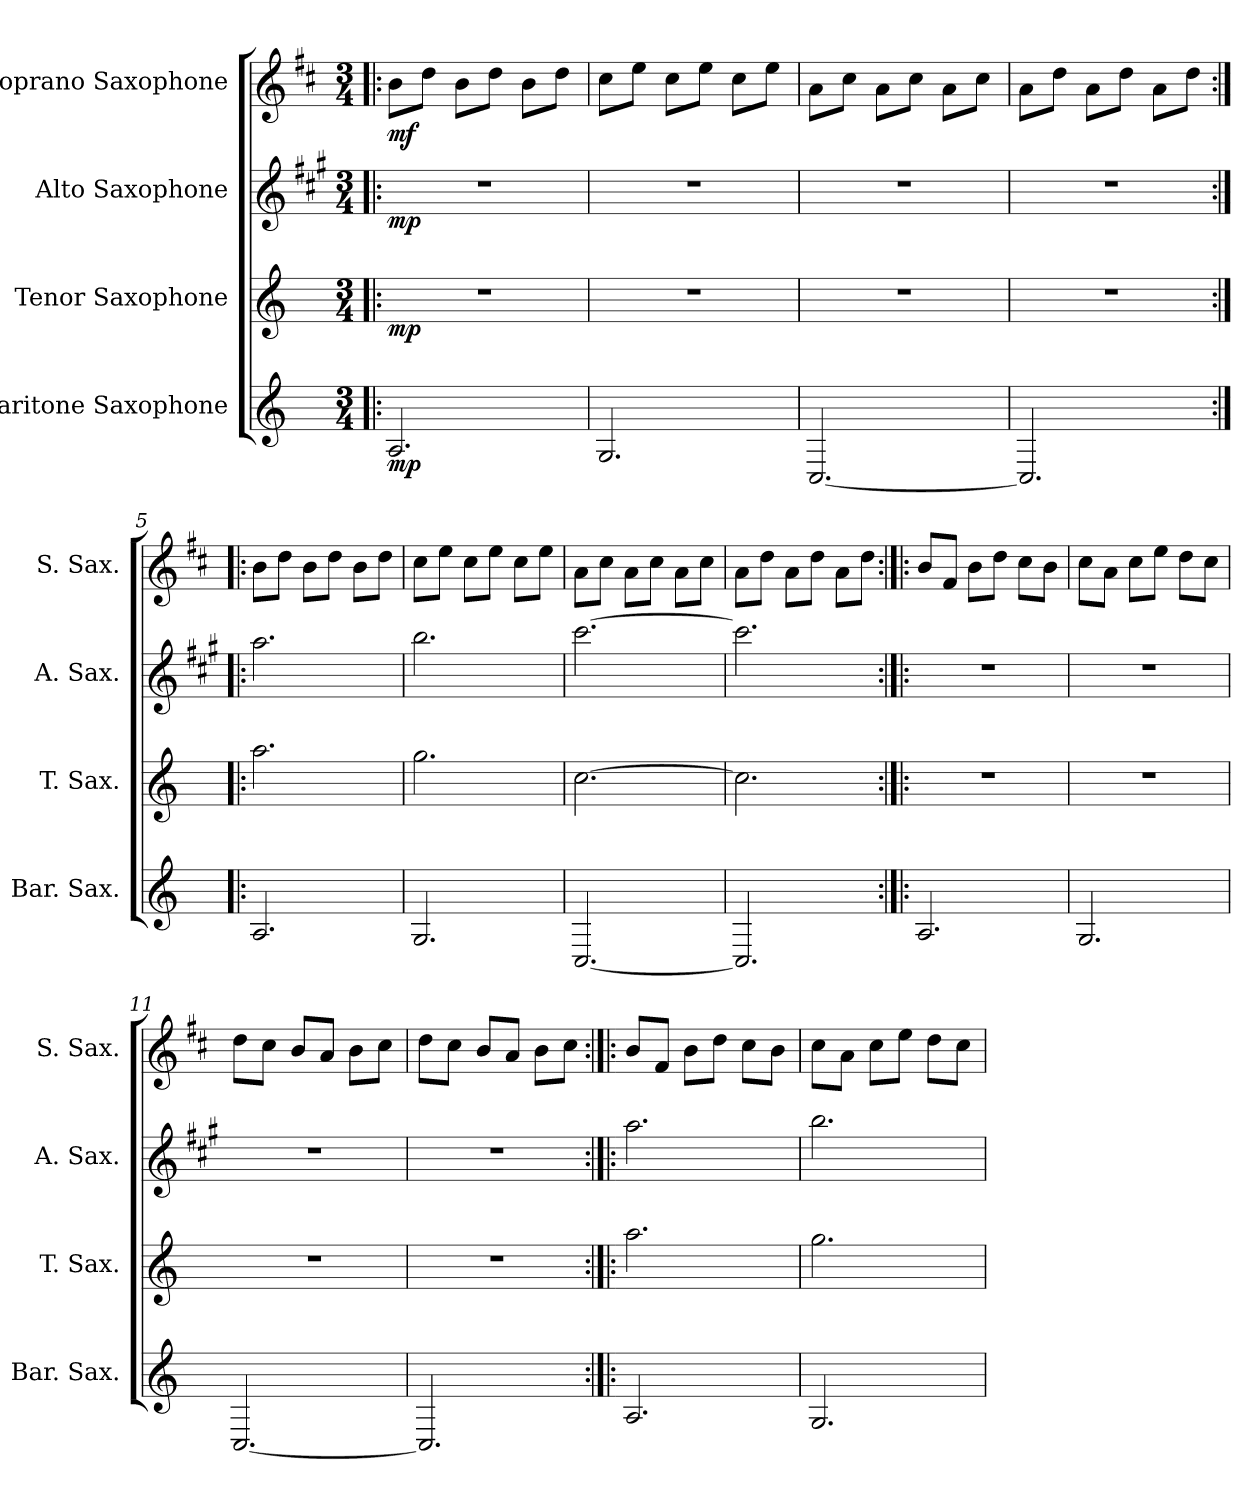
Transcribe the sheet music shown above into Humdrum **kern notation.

**kern	**dynam	**kern	**dynam	**kern	**dynam	**kern	**dynam
*part4	*part4	*part3	*part3	*part2	*part2	*part1	*part1
*staff4	*staff4	*staff3	*staff3	*staff2	*staff2	*staff1	*staff1
*I"Baritone Saxophone	*	*I"Tenor Saxophone	*	*I"Alto Saxophone	*	*I"Soprano Saxophone	*
*I'Bar. Sax.	*	*I'T. Sax.	*	*I'A. Sax.	*	*I'S. Sax.	*
*clefG2	*	*clefG2	*	*clefG2	*	*clefG2	*
*ITrd12c21	*	*ITrd8c14	*	*ITrd5c9	*	*ITrd1c2	*
*k[]	*	*k[]	*	*k[]	*	*k[]	*
*M3/4	*	*M3/4	*	*M3/4	*	*M3/4	*
*MM84	*	*MM84	*	*MM84	*	*MM84	*
=1!|:	=1!|:	=1!|:	=1!|:	=1!|:	=1!|:	=1!|:	=1!|:
!	!LO:DY:b	!	!LO:DY:b	!	!LO:DY:b	!	!LO:DY:b
2.AA/	mp	2.r	mp	2.r	mp	8a\L	mf
.	.	.	.	.	.	8cc\J	.
.	.	.	.	.	.	8a\L	.
.	.	.	.	.	.	8cc\J	.
.	.	.	.	.	.	8a\L	.
.	.	.	.	.	.	8cc\J	.
=2	=2	=2	=2	=2	=2	=2	=2
2.GG/	.	2.r	.	2.r	.	8b\L	.
.	.	.	.	.	.	8dd\J	.
.	.	.	.	.	.	8b\L	.
.	.	.	.	.	.	8dd\J	.
.	.	.	.	.	.	8b\L	.
.	.	.	.	.	.	8dd\J	.
=3	=3	=3	=3	=3	=3	=3	=3
[2.CC/	.	2.r	.	2.r	.	8g\L	.
.	.	.	.	.	.	8b\J	.
.	.	.	.	.	.	8g\L	.
.	.	.	.	.	.	8b\J	.
.	.	.	.	.	.	8g\L	.
.	.	.	.	.	.	8b\J	.
=4	=4	=4	=4	=4	=4	=4	=4
2.CC/]	.	2.r	.	2.r	.	8g\L	.
.	.	.	.	.	.	8cc\J	.
.	.	.	.	.	.	8g\L	.
.	.	.	.	.	.	8cc\J	.
.	.	.	.	.	.	8g\L	.
.	.	.	.	.	.	8cc\J	.
!!LO:LB:g=z
=5:|!|:	=5:|!|:	=5:|!|:	=5:|!|:	=5:|!|:	=5:|!|:	=5:|!|:	=5:|!|:
2.AA/	.	2.a\	.	2.cc\	.	8a\L	.
.	.	.	.	.	.	8cc\J	.
.	.	.	.	.	.	8a\L	.
.	.	.	.	.	.	8cc\J	.
.	.	.	.	.	.	8a\L	.
.	.	.	.	.	.	8cc\J	.
=6	=6	=6	=6	=6	=6	=6	=6
2.GG/	.	2.g\	.	2.dd\	.	8b\L	.
.	.	.	.	.	.	8dd\J	.
.	.	.	.	.	.	8b\L	.
.	.	.	.	.	.	8dd\J	.
.	.	.	.	.	.	8b\L	.
.	.	.	.	.	.	8dd\J	.
=7	=7	=7	=7	=7	=7	=7	=7
[2.CC/	.	[2.c\	.	[2.ee\	.	8g\L	.
.	.	.	.	.	.	8b\J	.
.	.	.	.	.	.	8g\L	.
.	.	.	.	.	.	8b\J	.
.	.	.	.	.	.	8g\L	.
.	.	.	.	.	.	8b\J	.
=8	=8	=8	=8	=8	=8	=8	=8
2.CC/]	.	2.c\]	.	2.ee\]	.	8g\L	.
.	.	.	.	.	.	8cc\J	.
.	.	.	.	.	.	8g\L	.
.	.	.	.	.	.	8cc\J	.
.	.	.	.	.	.	8g\L	.
.	.	.	.	.	.	8cc\J	.
!!LO:PB:g=z
=9:|!|:	=9:|!|:	=9:|!|:	=9:|!|:	=9:|!|:	=9:|!|:	=9:|!|:	=9:|!|:
2.AA/	.	2.r	.	2.r	.	8a/L	.
.	.	.	.	.	.	8e/J	.
.	.	.	.	.	.	8a\L	.
.	.	.	.	.	.	8cc\J	.
.	.	.	.	.	.	8b\L	.
.	.	.	.	.	.	8a\J	.
=10	=10	=10	=10	=10	=10	=10	=10
2.GG/	.	2.r	.	2.r	.	8b\L	.
.	.	.	.	.	.	8g\J	.
.	.	.	.	.	.	8b\L	.
.	.	.	.	.	.	8dd\J	.
.	.	.	.	.	.	8cc\L	.
.	.	.	.	.	.	8b\J	.
=11	=11	=11	=11	=11	=11	=11	=11
[2.CC/	.	2.r	.	2.r	.	8cc\L	.
.	.	.	.	.	.	8b\J	.
.	.	.	.	.	.	8a/L	.
.	.	.	.	.	.	8g/J	.
.	.	.	.	.	.	8a\L	.
.	.	.	.	.	.	8b\J	.
=12	=12	=12	=12	=12	=12	=12	=12
2.CC/]	.	2.r	.	2.r	.	8cc\L	.
.	.	.	.	.	.	8b\J	.
.	.	.	.	.	.	8a/L	.
.	.	.	.	.	.	8g/J	.
.	.	.	.	.	.	8a\L	.
.	.	.	.	.	.	8b\J	.
!!LO:LB:g=z
=13:|!|:	=13:|!|:	=13:|!|:	=13:|!|:	=13:|!|:	=13:|!|:	=13:|!|:	=13:|!|:
2.AA/	.	2.a\	.	2.cc\	.	8a/L	.
.	.	.	.	.	.	8e/J	.
.	.	.	.	.	.	8a\L	.
.	.	.	.	.	.	8cc\J	.
.	.	.	.	.	.	8b\L	.
.	.	.	.	.	.	8a\J	.
=14	=14	=14	=14	=14	=14	=14	=14
2.GG/	.	2.g\	.	2.dd\	.	8b\L	.
.	.	.	.	.	.	8g\J	.
.	.	.	.	.	.	8b\L	.
.	.	.	.	.	.	8dd\J	.
.	.	.	.	.	.	8cc\L	.
.	.	.	.	.	.	8b\J	.
=	=	=	=	=	=	=	=
*-	*-	*-	*-	*-	*-	*-	*-
